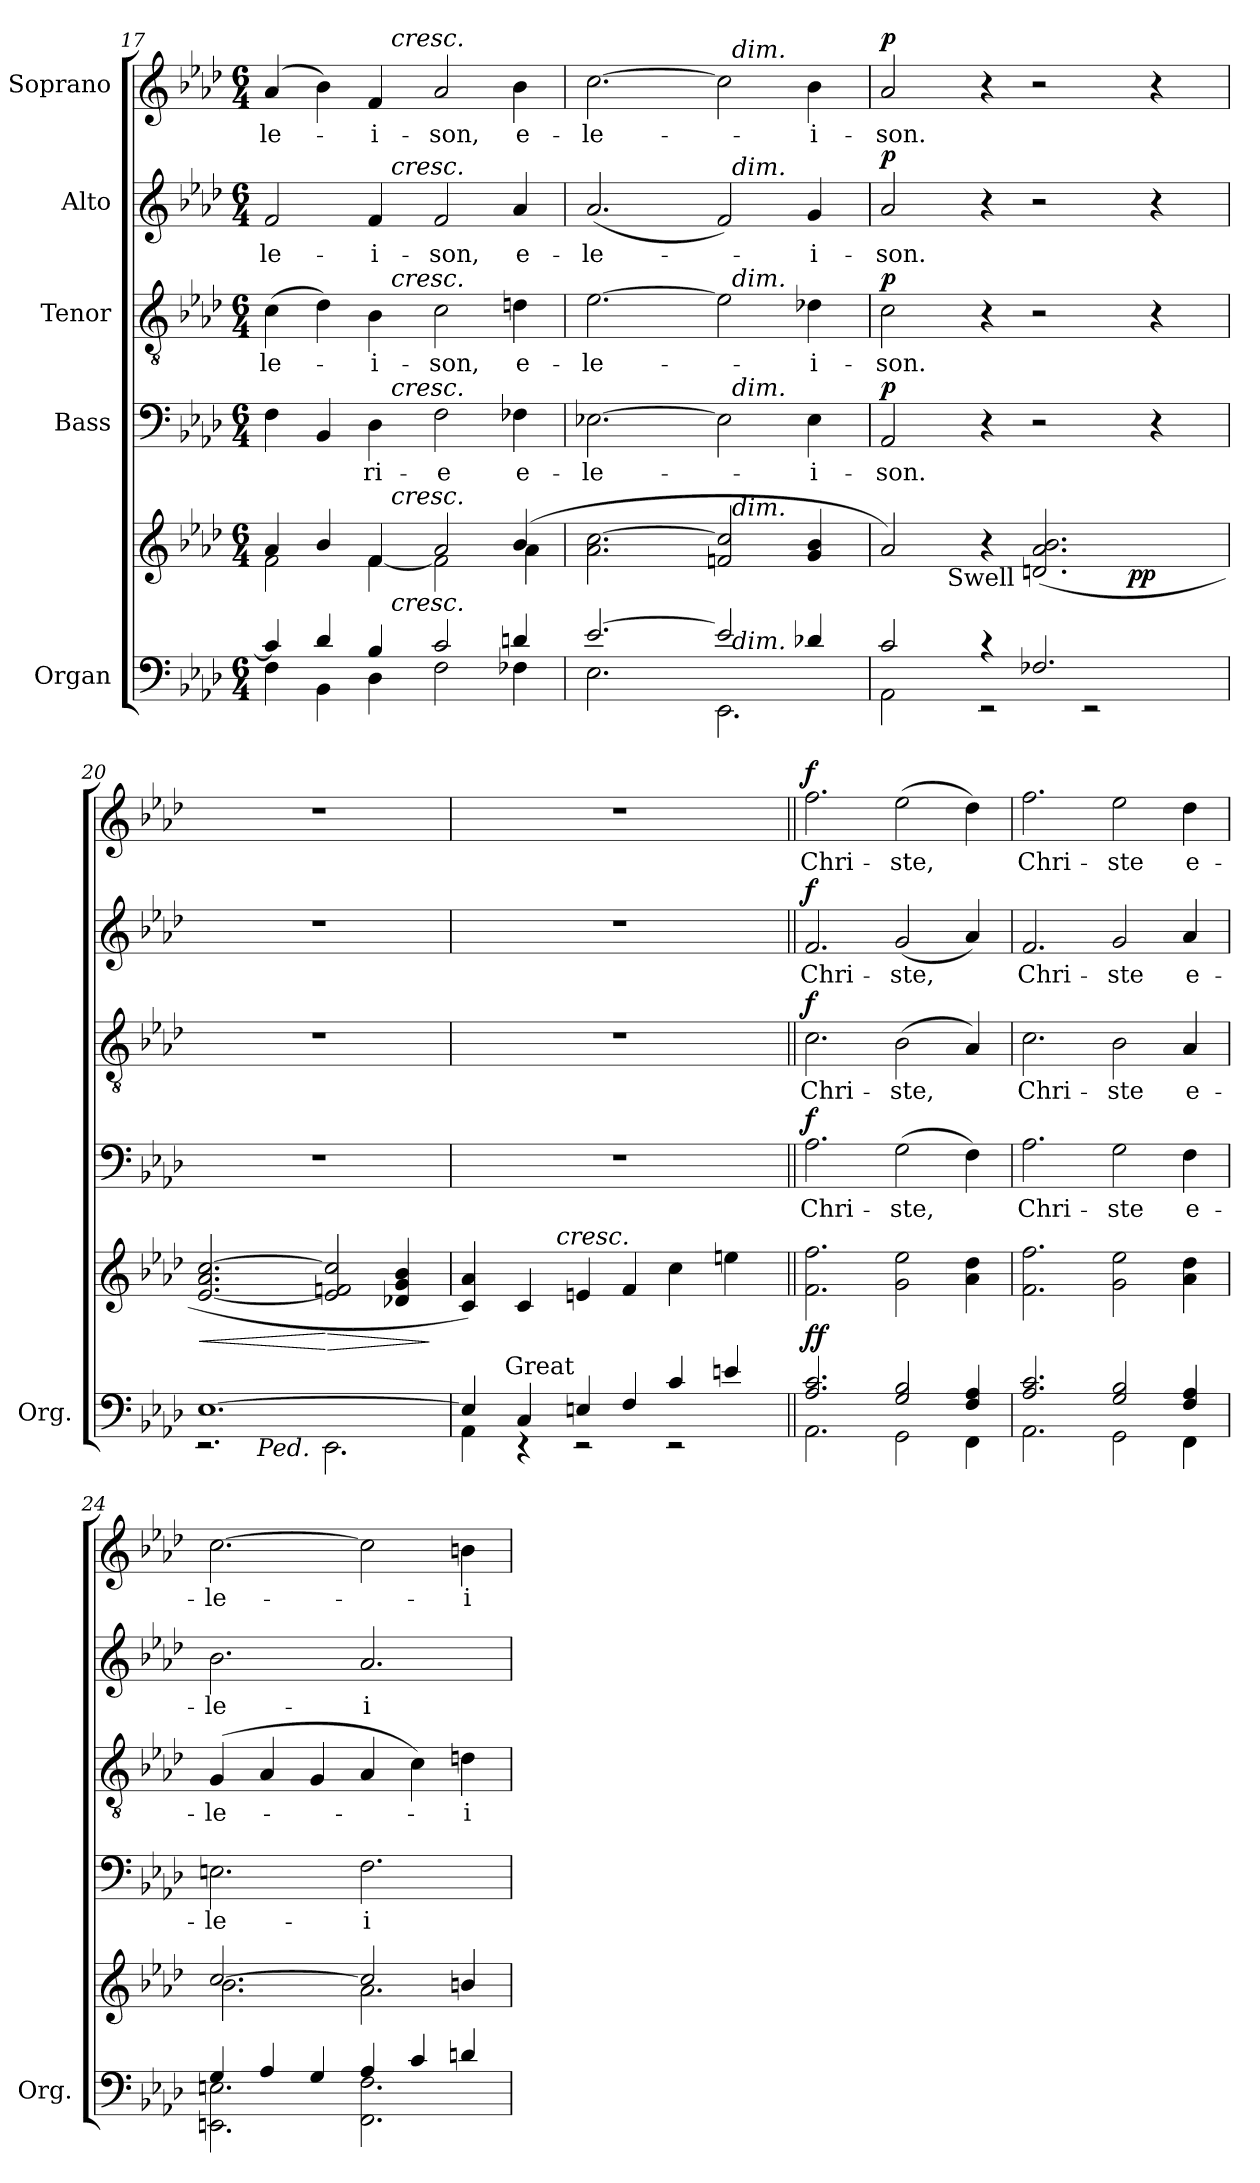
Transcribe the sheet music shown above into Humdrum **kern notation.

**kern	**kern	**dynam	**kern	**text	**dynam	**kern	**text	**dynam	**kern	**text	**dynam	**kern	**text	**dynam
*part5	*part5	*part5	*part4	*part4	*part4	*part3	*part3	*part3	*part2	*part2	*part2	*part1	*part1	*part1
*staff6	*staff5	*staff5/6	*staff4	*staff4	*staff4	*staff3	*staff3	*staff3	*staff2	*staff2	*staff2	*staff1	*staff1	*staff1
*I"Organ	*	*	*I"Bass	*	*	*I"Tenor	*	*	*I"Alto	*	*	*I"Soprano	*	*
*I'Org.	*	*	*	*	*	*	*	*	*	*	*	*	*	*
*clefF4	*clefG2	*	*clefF4	*	*	*clefGv2	*	*	*clefG2	*	*	*clefG2	*	*
*k[b-e-a-d-]	*k[b-e-a-d-]	*	*k[b-e-a-d-]	*	*	*k[b-e-a-d-]	*	*	*k[b-e-a-d-]	*	*	*k[b-e-a-d-]	*	*
*A-:	*A-:	*	*A-:	*	*	*A-:	*	*	*A-:	*	*	*A-:	*	*
*M6/4	*M6/4	*	*M6/4	*	*	*M6/4	*	*	*M6/4	*	*	*M6/4	*	*
=17	=17	=17	=17	=17	=17	=17	=17	=17	=17	=17	=17	=17	=17	=17
*^	*^	*	*	*	*	*	*	*	*	*	*	*	*	*
!	!	!	!	!	!	!	!	!	!LO:LY:b	!	!	!LO:LY:b	!	!	!LO:LY:b	!
*	*^	*	*^	*	*^	*	*	*^	*	*	*^	*	*	*^	*	*
4c/]	4F\	2ryy	4a-/	2f\	2ryy	.	4F\	2ryy	.	.	(>4c\	2ryy	-le-	.	2f/	2ryy	-le-	.	(>4a-/	2ryy	-le-	.
4d-/	4BB-\	.	4b-/	.	.	.	4BB-/	.	.	.	4d-\)	.	.	.	.	.	.	.	4b-\)	.	.	.
!	!	!	!	!	!	!	!	!	!LO:LY:b	!	!	!	!LO:LY:b	!	!	!	!LO:LY:b	!	!	!	!LO:LY:b	!
4B-/	4D-\	16ryy	4f/	[<4f\	16ryy	.	4D-\	16ryy	-ri-	.	4B-\	16ryy	-i-	.	4f/	16ryy	-i-	.	4f/	16ryy	-i-	.
!	!	!	!	!	!	!	!	!	!	!	!	!	!	!	!	!	!	!	!	!LO:TX:a:i:t=cresc.	!	!
!	!	!	!	!	!	!	!	!	!	!	!	!	!	!	!	!LO:TX:a:i:t=cresc.	!	!	!	!	!	!
!	!	!	!	!	!	!	!	!	!	!	!	!LO:TX:a:i:t=cresc.	!	!	!	!	!	!	!	!	!	!
!	!	!	!	!	!	!	!	!LO:TX:a:i:t=cresc.	!	!	!	!	!	!	!	!	!	!	!	!	!	!
!	!	!	!	!	!LO:TX:a:i:t=cresc.	!	!	!	!	!	!	!	!	!	!	!	!	!	!	!	!	!
!	!	!LO:TX:a:i:t=cresc.	!	!	!	!	!	!	!	!	!	!	!	!	!	!	!	!	!	!	!	!
.	.	2...ryy	.	.	2...ryy	.	.	2...ryy	.	.	.	2...ryy	.	.	.	2...ryy	.	.	.	2...ryy	.	.
!	!	!	!	!	!	!	!	!	!LO:LY:b	!	!	!	!LO:LY:b	!	!	!	!LO:LY:b	!	!	!	!LO:LY:b	!
2c/	2F\	.	2a-/	2f\]	.	.	2F\	.	-e	.	2c\	.	-son,	.	2f/	.	-son,	.	2a-/	.	-son,	.
!	!	!	!	!	!	!	!	!	!LO:LY:b	!	!	!	!LO:LY:b	!	!	!	!LO:LY:b	!	!	!	!LO:LY:b	!
4dn/	4F-X\	.	(>4b-/	4a-\	.	.	4F-X\	.	e-	.	4dn\	.	e-	.	4a-/	.	e-	.	4b-\	.	e-	.
=18	=18	=18	=18	=18	=18	=18	=18	=18	=18	=18	=18	=18	=18	=18	=18	=18	=18	=18	=18	=18	=18	=18
!	!	!	!	!	!	!	!	!	!LO:LY:b	!	!	!	!LO:LY:b	!	!	!	!LO:LY:b	!	!	!	!LO:LY:b	!
*	*	*	*	*v	*v	*	*	*	*	*	*	*	*	*	*	*	*	*	*	*	*	*
[>2.e-/	2.E-\	2ryy	2.a-\ [2.cc\	2ryy	.	[2.E-X\	2ryy	-le-	.	[2.e-\	2ryy	-le-	.	(<2.a-/	2ryy	-le-	.	[2.cc\	2ryy	-le-	.
.	.	4ryy	.	4ryy	.	.	4ryy	.	.	.	4ryy	.	.	.	4ryy	.	.	.	4ryy	.	.
2e-/]	2.EE-\	32ryy	2fn/ 2cc/]	32ryy	.	2E-\]	32ryy	.	.	2e-\]	32ryy	.	.	2f/)	32ryy	.	.	2cc\]	32ryy	.	.
!	!	!	!	!	!	!	!	!	!	!	!	!	!	!	!	!	!	!	!LO:TX:a:i:t=dim.	!	!
!	!	!	!	!	!	!	!	!	!	!	!	!	!	!	!LO:TX:a:i:t=dim.	!	!	!	!	!	!
!	!	!	!	!	!	!	!	!	!	!	!LO:TX:a:i:t=dim.	!	!	!	!	!	!	!	!	!	!
!	!	!	!	!	!	!	!LO:TX:a:i:t=dim.	!	!	!	!	!	!	!	!	!	!	!	!	!	!
!	!	!	!	!LO:TX:a:i:t=dim.	!	!	!	!	!	!	!	!	!	!	!	!	!	!	!	!	!
!	!	!LO:TX:a:i:t=dim.	!	!	!	!	!	!	!	!	!	!	!	!	!	!	!	!	!	!	!
.	.	2ryy	.	2ryy	.	.	2ryy	.	.	.	2ryy	.	.	.	2ryy	.	.	.	2ryy	.	.
!	!	!	!	!	!	!	!	!LO:LY:b	!	!	!	!LO:LY:b	!	!	!	!LO:LY:b	!	!	!	!LO:LY:b	!
4d-X/	.	.	4g/ 4b-/	.	.	4E-\	.	-i-	.	4d-X\	.	-i-	.	4g/	.	-i-	.	4b-\	.	-i-	.
.	.	8..ryy	.	8..ryy	.	.	8..ryy	.	.	.	8..ryy	.	.	.	8..ryy	.	.	.	8..ryy	.	.
=19	=19	=19	=19	=19	=19	=19	=19	=19	=19	=19	=19	=19	=19	=19	=19	=19	=19	=19	=19	=19	=19
!	!	!	!	!	!	!	!	!LO:LY:b	!LO:DY:b	!	!	!LO:LY:b	!LO:DY:b	!	!	!LO:LY:b	!LO:DY:b	!	!	!LO:LY:b	!LO:DY:b
*	*	*	*	*	*	*v	*v	*	*	*	*	*	*	*v	*v	*	*	*v	*v	*	*
*	*v	*v	*	*^	*	*	*	*	*v	*v	*	*	*	*	*	*	*	*
2c/	2AA-\	2a-/)	1ryy	4.ryy	.	2AA-/	-son.	p	2c\	-son.	p	2a-/	-son.	p	2a-/	-son.	p
!	!	!	!	!LO:TX:b:t=Swell	!	!	!	!	!	!	!	!	!	!	!	!	!
.	.	.	.	1ryy	.	.	.	.	.	.	.	.	.	.	.	.	.
4rc	2rEE	4r	.	.	.	4r	.	.	4r	.	.	4r	.	.	4r	.	.
2.F-X/	.	(<2.dn/ 2.a-/ 2.b-/	.	.	.	2r	.	.	2r	.	.	2r	.	.	2r	.	.
.	2rEE	.	8.ryy	.	.	.	.	.	.	.	.	.	.	.	.	.	.
!	!	!	!	!	!LO:DY:b	!	!	!	!	!	!	!	!	!	!	!	!
.	.	.	4ryy	.	pp	.	.	.	.	.	.	.	.	.	.	.	.
.	.	.	.	.	.	4r	.	.	4r	.	.	4r	.	.	4r	.	.
.	.	.	.	8ryy	.	.	.	.	.	.	.	.	.	.	.	.	.
.	.	.	16ryy	.	.	.	.	.	.	.	.	.	.	.	.	.	.
=20	=20	=20	=20	=20	=20	=20	=20	=20	=20	=20	=20	=20	=20	=20	=20	=20	=20
!	!	!	!	!	!LO:HP:b	!	!	!	!	!	!	!	!	!	!	!	!
*	*^	*v	*v	*v	*	*	*	*	*	*	*	*	*	*	*	*	*
[>1.E-	2.rEE	4ryy	[2.e-/ 2.a-/ [2.cc/	<	1.r	.	.	1.r	.	.	1.r	.	.	1.r	.	.
.	.	32ryy	.	.	.	.	.	.	.	.	.	.	.	.	.	.
!	!	!LO:TX:b:i:t=Ped.	!	!	!	!	!	!	!	!	!	!	!	!	!	!
.	.	1ryy	.	.	.	.	.	.	.	.	.	.	.	.	.	.
!	!	!	!	!LO:HP:n=1:b	!	!	!	!	!	!	!	!	!	!	!	!
.	2.EE-\	.	2e-/] 2fn/ 2cc/]	[ >	.	.	.	.	.	.	.	.	.	.	.	.
.	.	.	4d-X/ 4g/ 4b-/	.	.	.	.	.	.	.	.	.	.	.	.	.
.	.	8..ryy	.	.	.	.	.	.	.	.	.	.	.	.	.	.
.	.	.	.	]	.	.	.	.	.	.	.	.	.	.	.	.
!!LO:PB:g=z
=21	=21	=21	=21	=21	=21	=21	=21	=21	=21	=21	=21	=21	=21	=21	=21	=21
*	*	*	*^	*	*	*	*	*	*	*	*	*	*	*	*	*
4E-/]	4AA-\	8..ryy	4c/ 4a-/)	4..ryy	.	1.r	.	.	1.r	.	.	1.r	.	.	1.r	.	.
!	!	!LO:TX:a:t=Great	!	!	!	!	!	!	!	!	!	!	!	!	!	!	!
.	.	1ryy	.	.	.	.	.	.	.	.	.	.	.	.	.	.	.
4C/	4rEE	.	4c/	.	.	.	.	.	.	.	.	.	.	.	.	.	.
!	!	!	!	!LO:TX:a:i:t=cresc.	!	!	!	!	!	!	!	!	!	!	!	!	!
.	.	.	.	1ryy	.	.	.	.	.	.	.	.	.	.	.	.	.
4En/	2rEE	.	4en/	.	.	.	.	.	.	.	.	.	.	.	.	.	.
4F/	.	.	4f/	.	.	.	.	.	.	.	.	.	.	.	.	.	.
4c/	2rEE	.	4cc\	.	.	.	.	.	.	.	.	.	.	.	.	.	.
.	.	4ryy	.	.	.	.	.	.	.	.	.	.	.	.	.	.	.
4en/	.	.	4een\	.	.	.	.	.	.	.	.	.	.	.	.	.	.
.	.	.	.	16ryy	.	.	.	.	.	.	.	.	.	.	.	.	.
.	.	32ryy	.	.	.	.	.	.	.	.	.	.	.	.	.	.	.
=22||	=22||	=22||	=22||	=22||	=22||	=22||	=22||	=22||	=22||	=22||	=22||	=22||	=22||	=22||	=22||	=22||	=22||
!	!	!	!	!	!LO:DY:a=2	!	!LO:LY:b	!	!	!LO:LY:b	!	!	!LO:LY:b	!	!	!LO:LY:b	!
!	!	!	!	!	!LO:DY:n=1:a	!	!	!LO:DY:a	!	!	!LO:DY:a	!	!	!LO:DY:a	!	!	!LO:DY:a
*	*v	*v	*	*	*	*	*	*	*	*	*	*	*	*	*	*	*
*	*	*v	*v	*	*	*	*	*	*	*	*	*	*	*	*	*
2.A-/ 2.c/	2.AA-\	2.f\ 2.ff\	f f	2.A-\	Chri-	f	2.c\	Chri-	f	2.f/	Chri-	f	2.ff\	Chri-	f
!	!	!	!	!	!LO:LY:b	!	!	!LO:LY:b	!	!	!LO:LY:b	!	!	!LO:LY:b	!
2G/ 2B-/	2GG\	2g\ 2ee-\	.	(>2G\	-ste,	.	(>2B-\	-ste,	.	(<2g/	-ste,	.	(>2ee-\	-ste,	.
4F/ 4A-/	4FF\	4a-\ 4dd-\	.	4F\)	.	.	4A-/)	.	.	4a-/)	.	.	4dd-\)	.	.
=23	=23	=23	=23	=23	=23	=23	=23	=23	=23	=23	=23	=23	=23	=23	=23
!	!	!	!	!	!LO:LY:b	!	!	!LO:LY:b	!	!	!LO:LY:b	!	!	!LO:LY:b	!
2.A-/ 2.c/	2.AA-\	2.f\ 2.ff\	.	2.A-\	Chri-	.	2.c\	Chri-	.	2.f/	Chri-	.	2.ff\	Chri-	.
!	!	!	!	!	!LO:LY:b	!	!	!LO:LY:b	!	!	!LO:LY:b	!	!	!LO:LY:b	!
2G/ 2B-/	2GG\	2g\ 2ee-\	.	2G\	-ste	.	2B-\	-ste	.	2g/	-ste	.	2ee-\	-ste	.
!	!	!	!	!	!LO:LY:b	!	!	!LO:LY:b	!	!	!LO:LY:b	!	!	!LO:LY:b	!
4F/ 4A-/	4FF\	4a-\ 4dd-\	.	4F\	e-	.	4A-/	e-	.	4a-/	e-	.	4dd-\	e-	.
=24	=24	=24	=24	=24	=24	=24	=24	=24	=24	=24	=24	=24	=24	=24	=24
*	*	*^	*	*	*	*	*	*	*	*	*	*	*	*	*
!	!	!	!	!	!	!LO:LY:b	!	!	!LO:LY:b	!	!	!LO:LY:b	!	!	!LO:LY:b	!
4G/	2.EEn\ 2.En\	[>2.cc/	2.b-\	.	2.En\	-le-	.	(>4G/	-le-	.	2.b-\	-le-	.	[2.cc\	-le-	.
4A-/	.	.	.	.	.	.	.	4A-/	.	.	.	.	.	.	.	.
4G/	.	.	.	.	.	.	.	4G/	.	.	.	.	.	.	.	.
!	!	!	!	!	!	!LO:LY:b	!	!	!	!	!	!LO:LY:b	!	!	!	!
4A-/	2.FF\ 2.F\	2cc/]	2.a-\	.	2.F\	-i-	.	4A-/	.	.	2.a-/	-i-	.	2cc\]	.	.
4c/	.	.	.	.	.	.	.	4c\)	.	.	.	.	.	.	.	.
!	!	!	!	!	!	!	!	!	!LO:LY:b	!	!	!	!	!	!LO:LY:b	!
4dn/	.	4bn/	.	.	.	.	.	4dn\	-i-	.	.	.	.	4bn\	-i-	.
*v	*v	*	*	*	*	*	*	*	*	*	*	*	*	*	*	*
*	*v	*v	*	*	*	*	*	*	*	*	*	*	*	*	*
=	=	=	=	=	=	=	=	=	=	=	=	=	=	=
*-	*-	*-	*-	*-	*-	*-	*-	*-	*-	*-	*-	*-	*-	*-
